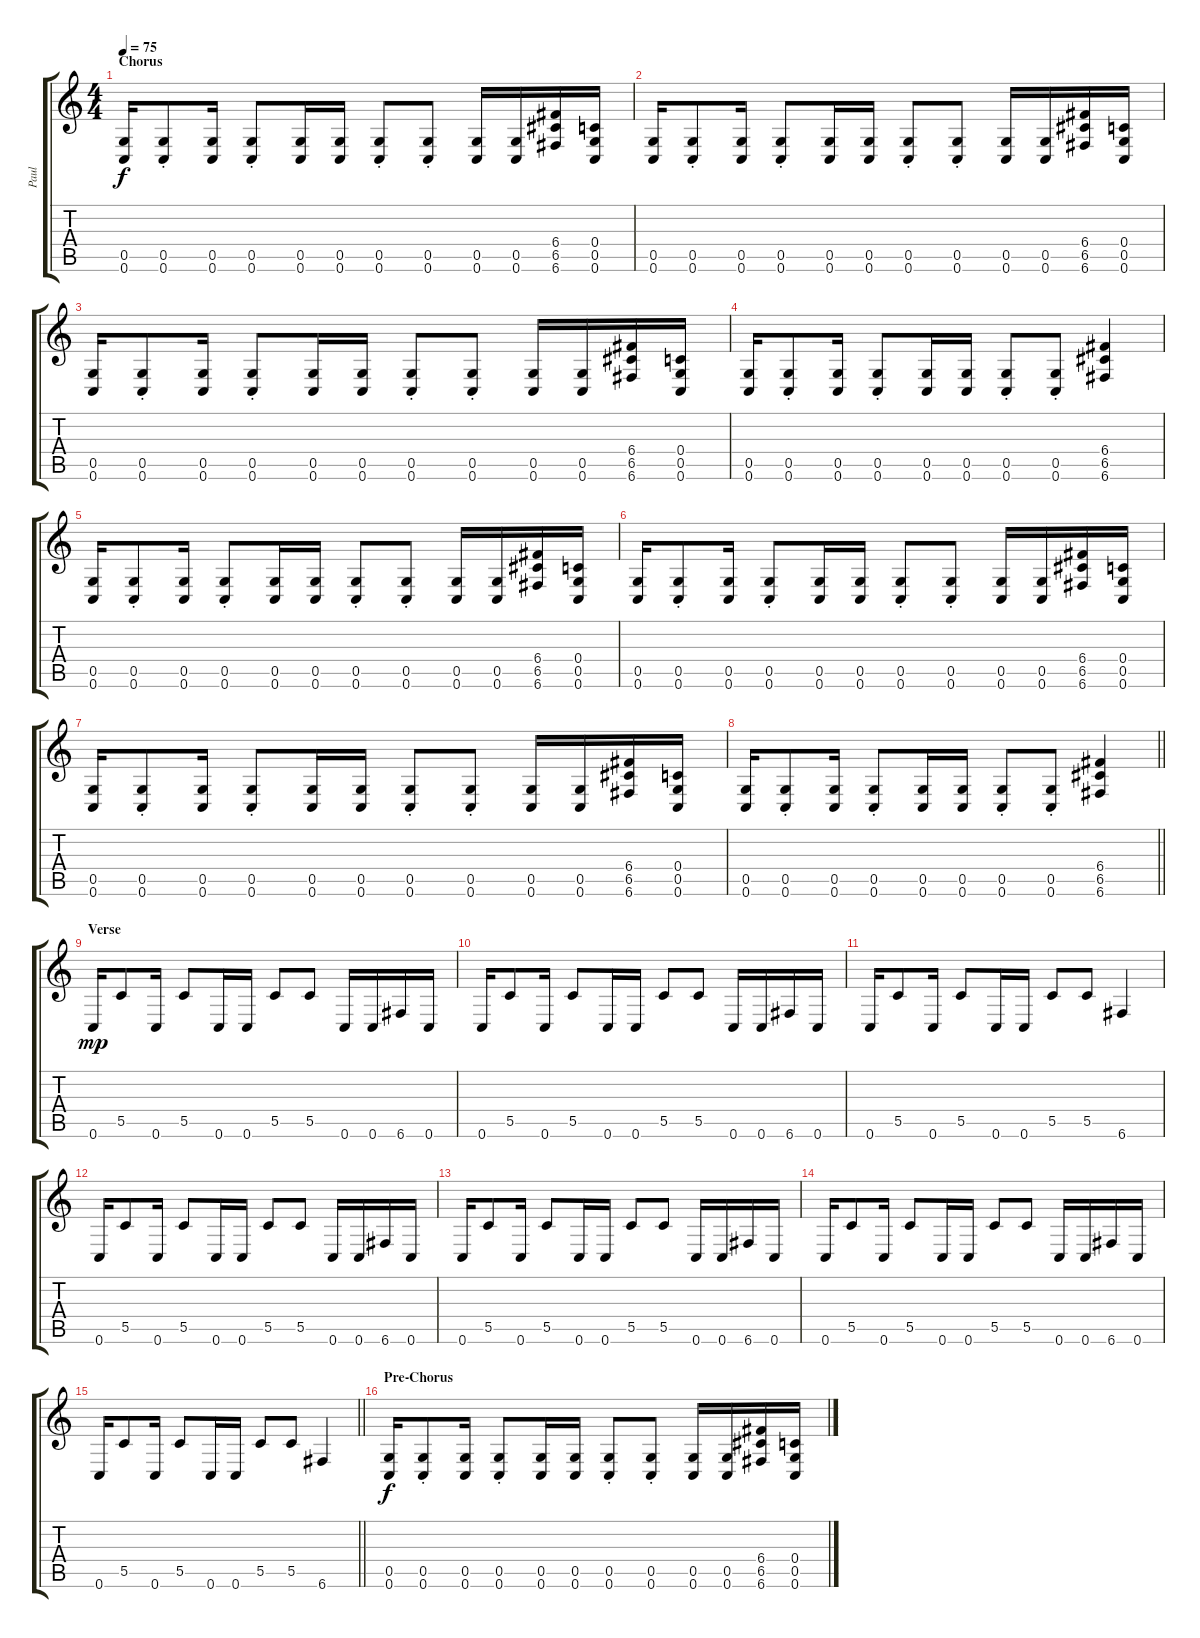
\track ("Paul" "Paul") {instrument distortionguitar}
\staff {score tabs}
\tuning (D4 A3 F3 C3 G2 C2) {hide}
\ts (4 4)
\section ("" "Chorus")
\tempo 75
\clef g2
\ks c
(0.5 0.6).16{dy f} (0.5{st} 0.6{st}).8 (0.5 0.6).16 (0.5{st} 0.6{st}).8 (0.5 0.6).16 (0.5 0.6).16 (0.5{st} 0.6{st}).8 (0.5{st} 0.6{st}).8 (0.5 0.6).16 (0.5 0.6).16 (6.4 6.5 6.6).16 (0.4 0.5 0.6).16 |
(0.5 0.6).16 (0.5{st} 0.6{st}).8 (0.5 0.6).16 (0.5{st} 0.6{st}).8 (0.5 0.6).16 (0.5 0.6).16 (0.5{st} 0.6{st}).8 (0.5{st} 0.6{st}).8 (0.5 0.6).16 (0.5 0.6).16 (6.4 6.5 6.6).16 (0.4 0.5 0.6).16 |
(0.5 0.6).16 (0.5{st} 0.6{st}).8 (0.5 0.6).16 (0.5{st} 0.6{st}).8 (0.5 0.6).16 (0.5 0.6).16 (0.5{st} 0.6{st}).8 (0.5{st} 0.6{st}).8 (0.5 0.6).16 (0.5 0.6).16 (6.4 6.5 6.6).16 (0.4 0.5 0.6).16 |
(0.5 0.6).16 (0.5{st} 0.6{st}).8 (0.5 0.6).16 (0.5{st} 0.6{st}).8 (0.5 0.6).16 (0.5 0.6).16 (0.5{st} 0.6{st}).8 (0.5{st} 0.6{st}).8 (6.4 6.5 6.6).4 |
(0.5 0.6).16 (0.5{st} 0.6{st}).8 (0.5 0.6).16 (0.5{st} 0.6{st}).8 (0.5 0.6).16 (0.5 0.6).16 (0.5{st} 0.6{st}).8 (0.5{st} 0.6{st}).8 (0.5 0.6).16 (0.5 0.6).16 (6.4 6.5 6.6).16 (0.4 0.5 0.6).16 |
(0.5 0.6).16 (0.5{st} 0.6{st}).8 (0.5 0.6).16 (0.5{st} 0.6{st}).8 (0.5 0.6).16 (0.5 0.6).16 (0.5{st} 0.6{st}).8 (0.5{st} 0.6{st}).8 (0.5 0.6).16 (0.5 0.6).16 (6.4 6.5 6.6).16 (0.4 0.5 0.6).16 |
(0.5 0.6).16 (0.5{st} 0.6{st}).8 (0.5 0.6).16 (0.5{st} 0.6{st}).8 (0.5 0.6).16 (0.5 0.6).16 (0.5{st} 0.6{st}).8 (0.5{st} 0.6{st}).8 (0.5 0.6).16 (0.5 0.6).16 (6.4 6.5 6.6).16 (0.4 0.5 0.6).16 |
\barLineRight lightlight
(0.5 0.6).16 (0.5{st} 0.6{st}).8 (0.5 0.6).16 (0.5{st} 0.6{st}).8 (0.5 0.6).16 (0.5 0.6).16 (0.5{st} 0.6{st}).8 (0.5{st} 0.6{st}).8 (6.4 6.5 6.6).4 |
\section ("" "Verse")
0.6.16{dy mp} 5.5.8 0.6.16 5.5.8 0.6.16 0.6.16 5.5.8 5.5.8 0.6.16 0.6.16 6.6.16 0.6.16 |
0.6.16 5.5.8 0.6.16 5.5.8 0.6.16 0.6.16 5.5.8 5.5.8 0.6.16 0.6.16 6.6.16 0.6.16 |
0.6.16 5.5.8 0.6.16 5.5.8 0.6.16 0.6.16 5.5.8 5.5.8 6.6.4 |
0.6.16 5.5.8 0.6.16 5.5.8 0.6.16 0.6.16 5.5.8 5.5.8 0.6.16 0.6.16 6.6.16 0.6.16 |
0.6.16 5.5.8 0.6.16 5.5.8 0.6.16 0.6.16 5.5.8 5.5.8 0.6.16 0.6.16 6.6.16 0.6.16 |
0.6.16 5.5.8 0.6.16 5.5.8 0.6.16 0.6.16 5.5.8 5.5.8 0.6.16 0.6.16 6.6.16 0.6.16 |
\barLineRight lightlight
0.6.16 5.5.8 0.6.16 5.5.8 0.6.16 0.6.16 5.5.8 5.5.8 6.6.4 |
\section ("" "Pre-Chorus")
(0.5 0.6).16{dy f} (0.5{st} 0.6{st}).8 (0.5 0.6).16 (0.5{st} 0.6{st}).8 (0.5 0.6).16 (0.5 0.6).16 (0.5{st} 0.6{st}).8 (0.5{st} 0.6{st}).8 (0.5 0.6).16 (0.5 0.6).16 (6.4 6.5 6.6).16 (0.4 0.5 0.6).16
